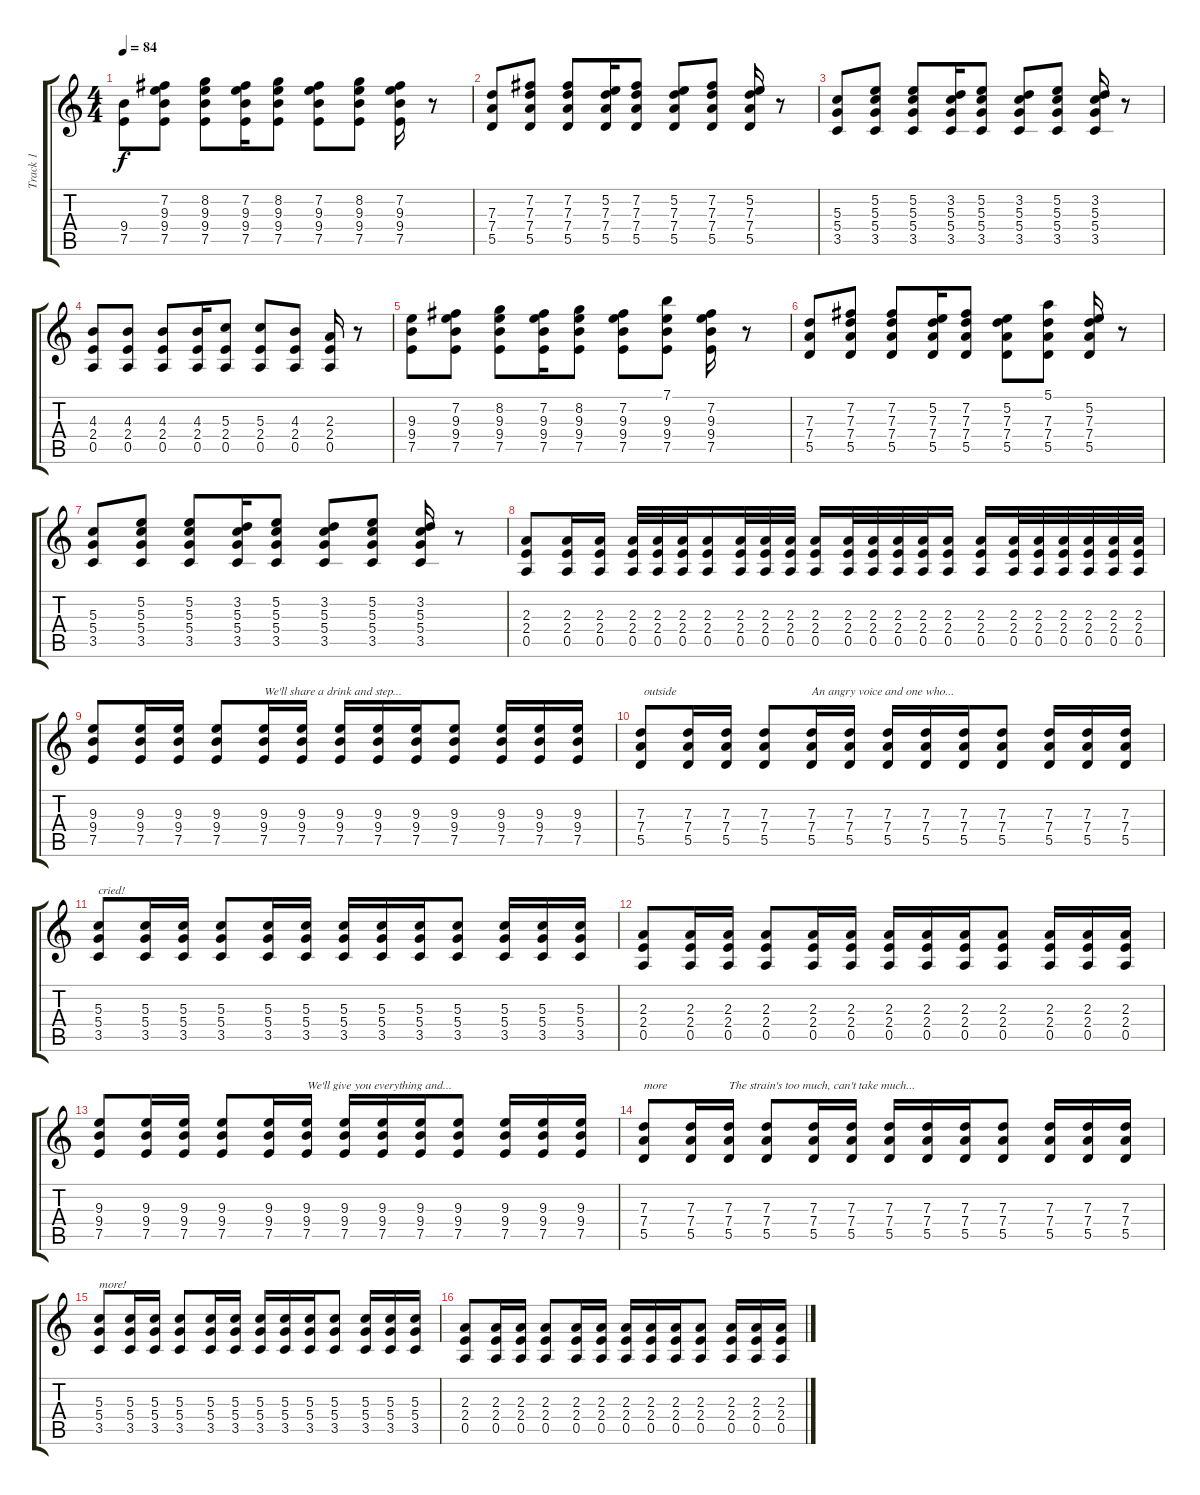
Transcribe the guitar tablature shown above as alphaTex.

\track ("Track 1" "Track 1") {instrument acousticguitarnylon}
\staff {score tabs}
\tuning (E4 B3 G3 D3 A2 E2) {hide}
\ts (4 4)
\tempo 84
\clef g2
\ks c
(9.4 7.5).8{dy f} (7.2 9.3 9.4 7.5).8 (8.2 9.3 9.4 7.5).8 (7.2 9.3 9.4 7.5).16 (8.2 9.3 9.4 7.5).8 (7.2 9.3 9.4 7.5).8 (8.2 9.3 9.4 7.5).8 (7.2 9.3 9.4 7.5).16 r.8 |
(7.3 7.4 5.5).8 (7.2 7.3 7.4 5.5).8 (7.2 7.3 7.4 5.5).8 (5.2 7.3 7.4 5.5).16 (7.2 7.3 7.4 5.5).8 (5.2 7.3 7.4 5.5).8 (7.2 7.3 7.4 5.5).8 (5.2 7.3 7.4 5.5).16 r.8 |
(5.3 5.4 3.5).8 (5.2 5.3 5.4 3.5).8 (5.2 5.3 5.4 3.5).8 (3.2 5.3 5.4 3.5).16 (5.2 5.3 5.4 3.5).8 (3.2 5.3 5.4 3.5).8 (5.2 5.3 5.4 3.5).8 (3.2 5.3 5.4 3.5).16 r.8 |
(4.3 2.4 0.5).8 (4.3 2.4 0.5).8 (4.3 2.4 0.5).8 (4.3 2.4 0.5).16 (5.3 2.4 0.5).8 (5.3 2.4 0.5).8 (4.3 2.4 0.5).8 (2.3 2.4 0.5).16 r.8 |
(9.3 9.4 7.5).8 (7.2 9.3 9.4 7.5).8 (8.2 9.3 9.4 7.5).8 (7.2 9.3 9.4 7.5).16 (8.2 9.3 9.4 7.5).8 (7.2 9.3 9.4 7.5).8 (7.1 9.3 9.4 7.5).8 (7.2 9.3 9.4 7.5).16 r.8 |
(7.3 7.4 5.5).8 (7.2 7.3 7.4 5.5).8 (7.2 7.3 7.4 5.5).8 (5.2 7.3 7.4 5.5).16 (7.2 7.3 7.4 5.5).8 (5.2 7.3 7.4 5.5).8 (5.1 7.3 7.4 5.5).8 (5.2 7.3 7.4 5.5).16 r.8 |
(5.3 5.4 3.5).8 (5.2 5.3 5.4 3.5).8 (5.2 5.3 5.4 3.5).8 (3.2 5.3 5.4 3.5).16 (5.2 5.3 5.4 3.5).8 (3.2 5.3 5.4 3.5).8 (5.2 5.3 5.4 3.5).8 (3.2 5.3 5.4 3.5).16 r.8 |
(2.3 2.4 0.5).8 (2.3 2.4 0.5).16 (2.3 2.4 0.5).16 (2.3 2.4 0.5).32 (2.3 2.4 0.5).32 (2.3 2.4 0.5).32 (2.3 2.4 0.5).16 (2.3 2.4 0.5).32 (2.3 2.4 0.5).32 (2.3 2.4 0.5).32 (2.3 2.4 0.5).16 (2.3 2.4 0.5).32 (2.3 2.4 0.5).32 (2.3 2.4 0.5).32 (2.3 2.4 0.5).32 (2.3 2.4 0.5).16 (2.3 2.4 0.5).16 (2.3 2.4 0.5).32 (2.3 2.4 0.5).32 (2.3 2.4 0.5).32 (2.3 2.4 0.5).32 (2.3 2.4 0.5).32 (2.3 2.4 0.5).32 |
(9.3 9.4 7.5).8 (9.3 9.4 7.5).16 (9.3 9.4 7.5).16 (9.3 9.4 7.5).8 (9.3 9.4 7.5).16{txt "We'll share a drink and step..."} (9.3 9.4 7.5).16 (9.3 9.4 7.5).16 (9.3 9.4 7.5).16 (9.3 9.4 7.5).16 (9.3 9.4 7.5).8 (9.3 9.4 7.5).16 (9.3 9.4 7.5).16 (9.3 9.4 7.5).16 |
(7.3 7.4 5.5).8{txt " outside"} (7.3 7.4 5.5).16 (7.3 7.4 5.5).16 (7.3 7.4 5.5).8 (7.3 7.4 5.5).16{txt "An angry voice and one who..."} (7.3 7.4 5.5).16 (7.3 7.4 5.5).16 (7.3 7.4 5.5).16 (7.3 7.4 5.5).16 (7.3 7.4 5.5).8 (7.3 7.4 5.5).16 (7.3 7.4 5.5).16 (7.3 7.4 5.5).16 |
(5.3 5.4 3.5).8{txt "cried!"} (5.3 5.4 3.5).16 (5.3 5.4 3.5).16 (5.3 5.4 3.5).8 (5.3 5.4 3.5).16 (5.3 5.4 3.5).16 (5.3 5.4 3.5).16 (5.3 5.4 3.5).16 (5.3 5.4 3.5).16 (5.3 5.4 3.5).8 (5.3 5.4 3.5).16 (5.3 5.4 3.5).16 (5.3 5.4 3.5).16 |
(2.3 2.4 0.5).8 (2.3 2.4 0.5).16 (2.3 2.4 0.5).16 (2.3 2.4 0.5).8 (2.3 2.4 0.5).16 (2.3 2.4 0.5).16 (2.3 2.4 0.5).16 (2.3 2.4 0.5).16 (2.3 2.4 0.5).16 (2.3 2.4 0.5).8 (2.3 2.4 0.5).16 (2.3 2.4 0.5).16 (2.3 2.4 0.5).16 |
(9.3 9.4 7.5).8 (9.3 9.4 7.5).16 (9.3 9.4 7.5).16 (9.3 9.4 7.5).8 (9.3 9.4 7.5).16 (9.3 9.4 7.5).16{txt "We'll give you everything and..."} (9.3 9.4 7.5).16 (9.3 9.4 7.5).16 (9.3 9.4 7.5).16 (9.3 9.4 7.5).8 (9.3 9.4 7.5).16 (9.3 9.4 7.5).16 (9.3 9.4 7.5).16 |
(7.3 7.4 5.5).8{txt "more"} (7.3 7.4 5.5).16 (7.3 7.4 5.5).16{txt "The strain's too much, can't take much..."} (7.3 7.4 5.5).8 (7.3 7.4 5.5).16 (7.3 7.4 5.5).16 (7.3 7.4 5.5).16 (7.3 7.4 5.5).16 (7.3 7.4 5.5).16 (7.3 7.4 5.5).8 (7.3 7.4 5.5).16 (7.3 7.4 5.5).16 (7.3 7.4 5.5).16 |
(5.3 5.4 3.5).8{txt "more!"} (5.3 5.4 3.5).16 (5.3 5.4 3.5).16 (5.3 5.4 3.5).8 (5.3 5.4 3.5).16 (5.3 5.4 3.5).16 (5.3 5.4 3.5).16 (5.3 5.4 3.5).16 (5.3 5.4 3.5).16 (5.3 5.4 3.5).8 (5.3 5.4 3.5).16 (5.3 5.4 3.5).16 (5.3 5.4 3.5).16 |
(2.3 2.4 0.5).8 (2.3 2.4 0.5).16 (2.3 2.4 0.5).16 (2.3 2.4 0.5).8 (2.3 2.4 0.5).16 (2.3 2.4 0.5).16 (2.3 2.4 0.5).16 (2.3 2.4 0.5).16 (2.3 2.4 0.5).16 (2.3 2.4 0.5).8 (2.3 2.4 0.5).16 (2.3 2.4 0.5).16 (2.3 2.4 0.5).16
